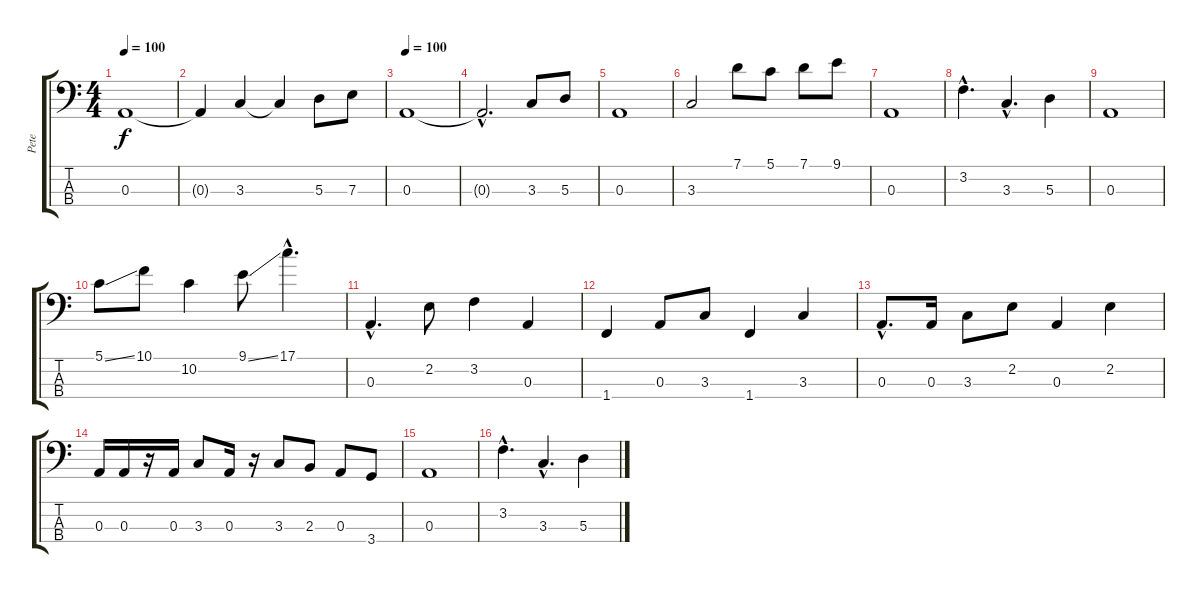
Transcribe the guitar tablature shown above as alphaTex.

\track ("Pete" "Pete") {instrument electricbasspick}
\staff {score tabs}
\tuning (G2 D2 A1 E1) {hide}
\ts (4 4)
\tempo 100
\clef f4
\ks c
0.3.1{dy f} |
0.3{t}.4 3.3.4 3.3{t}.4 5.3.8 7.3.8 |
\tempo 100
0.3.1 |
0.3{hac t}.2{d} 3.3.8 5.3.8 |
0.3.1 |
3.3.2 7.1.8 5.1.8 7.1.8 9.1.8 |
0.3.1 |
3.2{hac}.4{d} 3.3{hac}.4{d} 5.3.4 |
0.3.1 |
5.1{ss}.8 10.1.8 10.2.4 9.1{ss}.8 17.1{hac}.4{d} |
0.3{hac}.4{d} 2.2.8 3.2.4 0.3.4 |
1.4.4 0.3.8 3.3.8 1.4.4 3.3.4 |
0.3{hac}.8{d} 0.3.16 3.3.8 2.2.8 0.3.4 2.2.4 |
0.3.16 0.3.16 r.16 0.3.16 3.3.8 0.3.16 r.16 3.3.8 2.3.8 0.3.8 3.4.8 |
0.3.1 |
3.2{hac}.4{d} 3.3{hac}.4{d} 5.3.4
